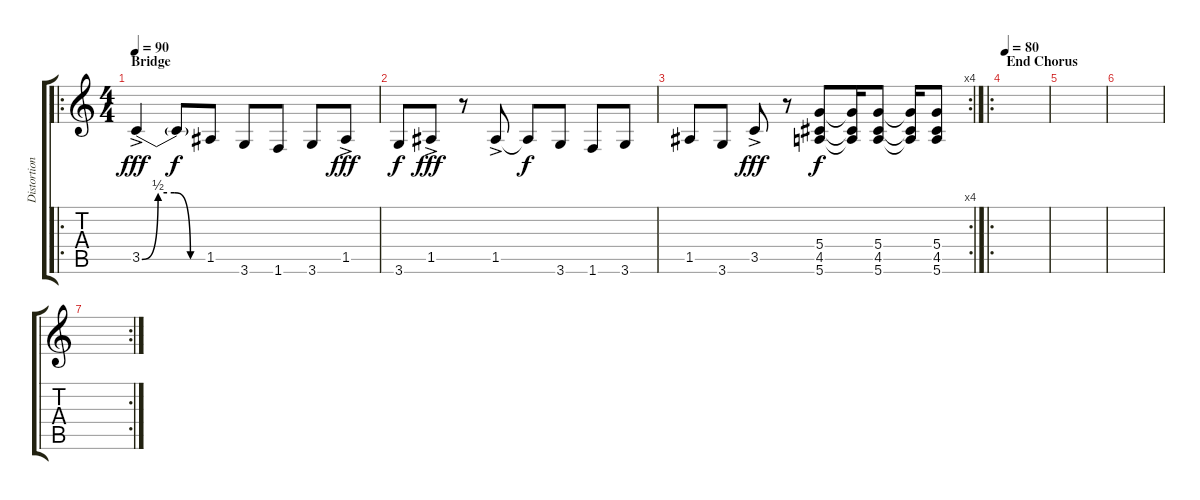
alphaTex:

\track ("Distortion Guitar" "Distortion") {instrument overdrivenguitar}
\staff {score tabs}
\tuning (E4 B3 G3 D3 A2 E2) {hide}
\ro
\ts (4 4)
\section ("" "Bridge")
\tempo 90
\clef g2
\ks c
3.5{be (custom 0 0 15 2 30 2 45 0 60 0) ac}.4{dy fff} 3.5{t}.8{dy f} 1.5.8 3.6.8 1.6.8 3.6.8 1.5{ac}.8{dy fff} |
3.6.8{dy f} 1.5{ac}.8{dy fff} r.8 1.5{ac}.8 1.5{t}.8{dy f} 3.6.8 1.6.8 3.6.8 |
\rc 4
1.5.8 3.6.8 3.5{ac}.8{dy fff} r.8 (5.4 4.5 5.6).8{dy f} (5.4{t} 4.5{t} 5.6{t}).16 (5.4 4.5 5.6).8 (5.4{t} 4.5{t} 5.6{t}).16 (5.4 4.5 5.6).8 |
\ro
\section ("" "End Chorus")
\tempo 80
|
|
|
\rc 2
